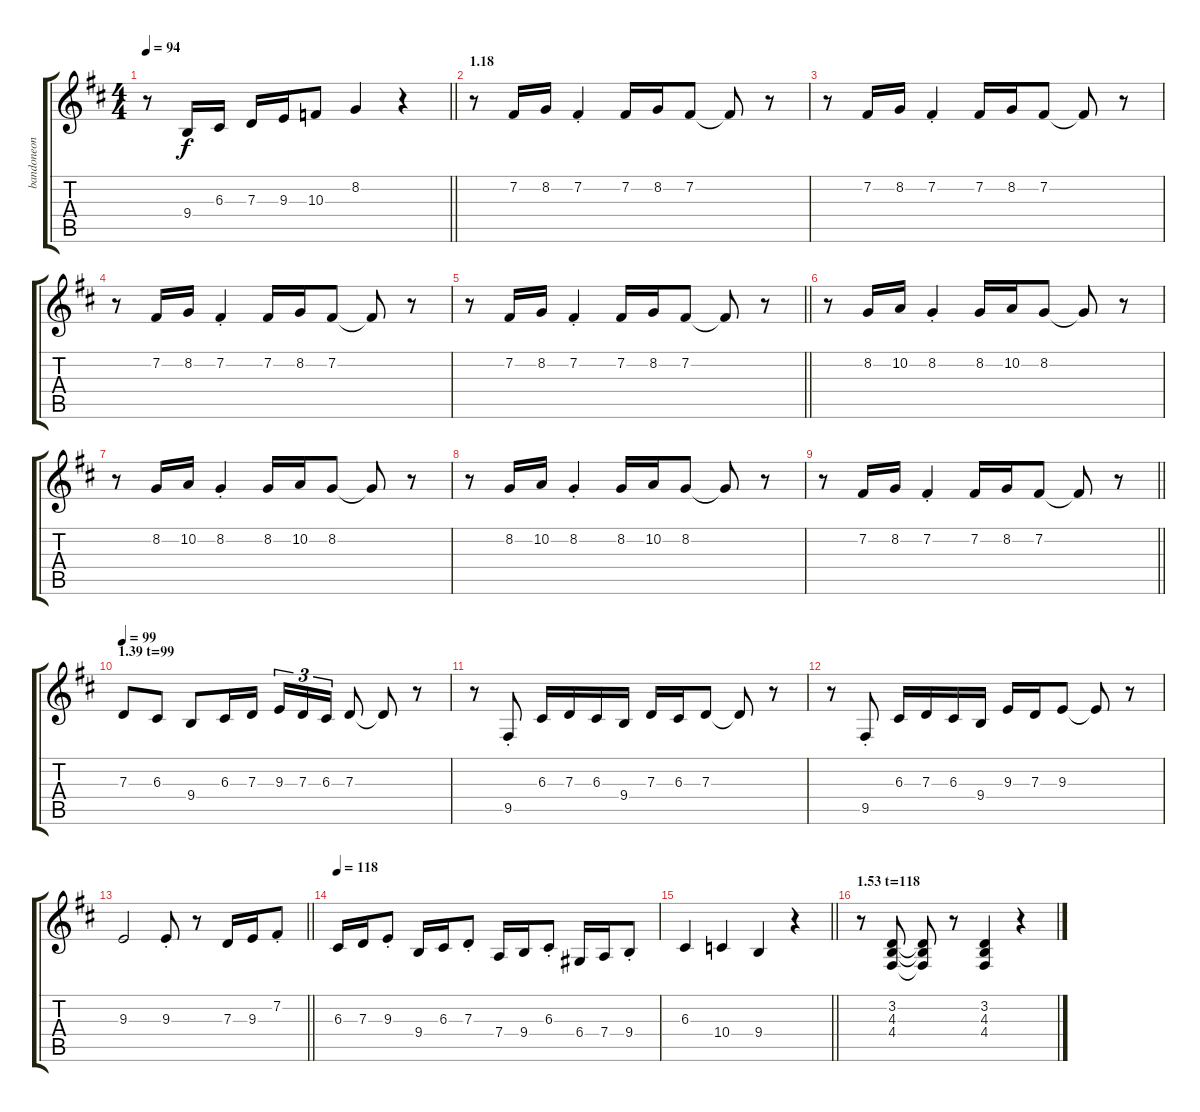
\track ("bandoneon 3" "bandoneon ") {instrument harmonica}
\staff {score tabs}
\tuning (E4 B3 G3 D3 A2 E2) {hide}
\ts (4 4)
\tempo 94
\clef g2
\barLineRight lightlight
\ks d
r.8{dy f} 9.4.16 6.3.16 7.3.16 9.3.16 10.3.8 8.2.4 r.4 |
\section ("" "1.18")
r.8 7.2.16 8.2.16 7.2{st}.4 7.2.16 8.2.16 7.2.8 7.2{t}.8 r.8 |
r.8 7.2.16 8.2.16 7.2{st}.4 7.2.16 8.2.16 7.2.8 7.2{t}.8 r.8 |
r.8 7.2.16 8.2.16 7.2{st}.4 7.2.16 8.2.16 7.2.8 7.2{t}.8 r.8 |
\barLineRight lightlight
r.8 7.2.16 8.2.16 7.2{st}.4 7.2.16 8.2.16 7.2.8 7.2{t}.8 r.8 |
r.8 8.2.16 10.2.16 8.2{st}.4 8.2.16 10.2.16 8.2.8 8.2{t}.8 r.8 |
r.8 8.2.16 10.2.16 8.2{st}.4 8.2.16 10.2.16 8.2.8 8.2{t}.8 r.8 |
r.8 8.2.16 10.2.16 8.2{st}.4 8.2.16 10.2.16 8.2.8 8.2{t}.8 r.8 |
\barLineRight lightlight
r.8 7.2.16 8.2.16 7.2{st}.4 7.2.16 8.2.16 7.2.8 7.2{t}.8 r.8 |
\section ("" "1.39 t=99")
\tempo 99
7.3.8 6.3.8 9.4.8 6.3.16 7.3.16 9.3.16{tu (3 2)} 7.3.16{tu (3 2)} 6.3.16{tu (3 2)} 7.3.8 7.3{t}.8 r.8 |
r.8 9.5{st}.8 6.3.16 7.3.16 6.3.16 9.4.16 7.3.16 6.3.16 7.3.8 7.3{t}.8 r.8 |
r.8 9.5{st}.8 6.3.16 7.3.16 6.3.16 9.4.16 9.3.16 7.3.16 9.3.8 9.3{t}.8 r.8 |
\barLineRight lightlight
9.3.2 9.3{st}.8 r.8 7.3.16 9.3.16 7.2{st}.8 |
\tempo 118
6.3.16 7.3.16 9.3{st}.8 9.4.16 6.3.16 7.3{st}.8 7.4.16 9.4.16 6.3{st}.8 6.4.16 7.4.16 9.4{st}.8 |
\barLineRight lightlight
6.3.4 10.4.4 9.4.4 r.4 |
\section ("" "1.53 t=118")
r.8 (3.2 4.3 4.4).8 (3.2{t} 4.3{t} 4.4{t}).8 r.8 (3.2 4.3 4.4).4 r.4
